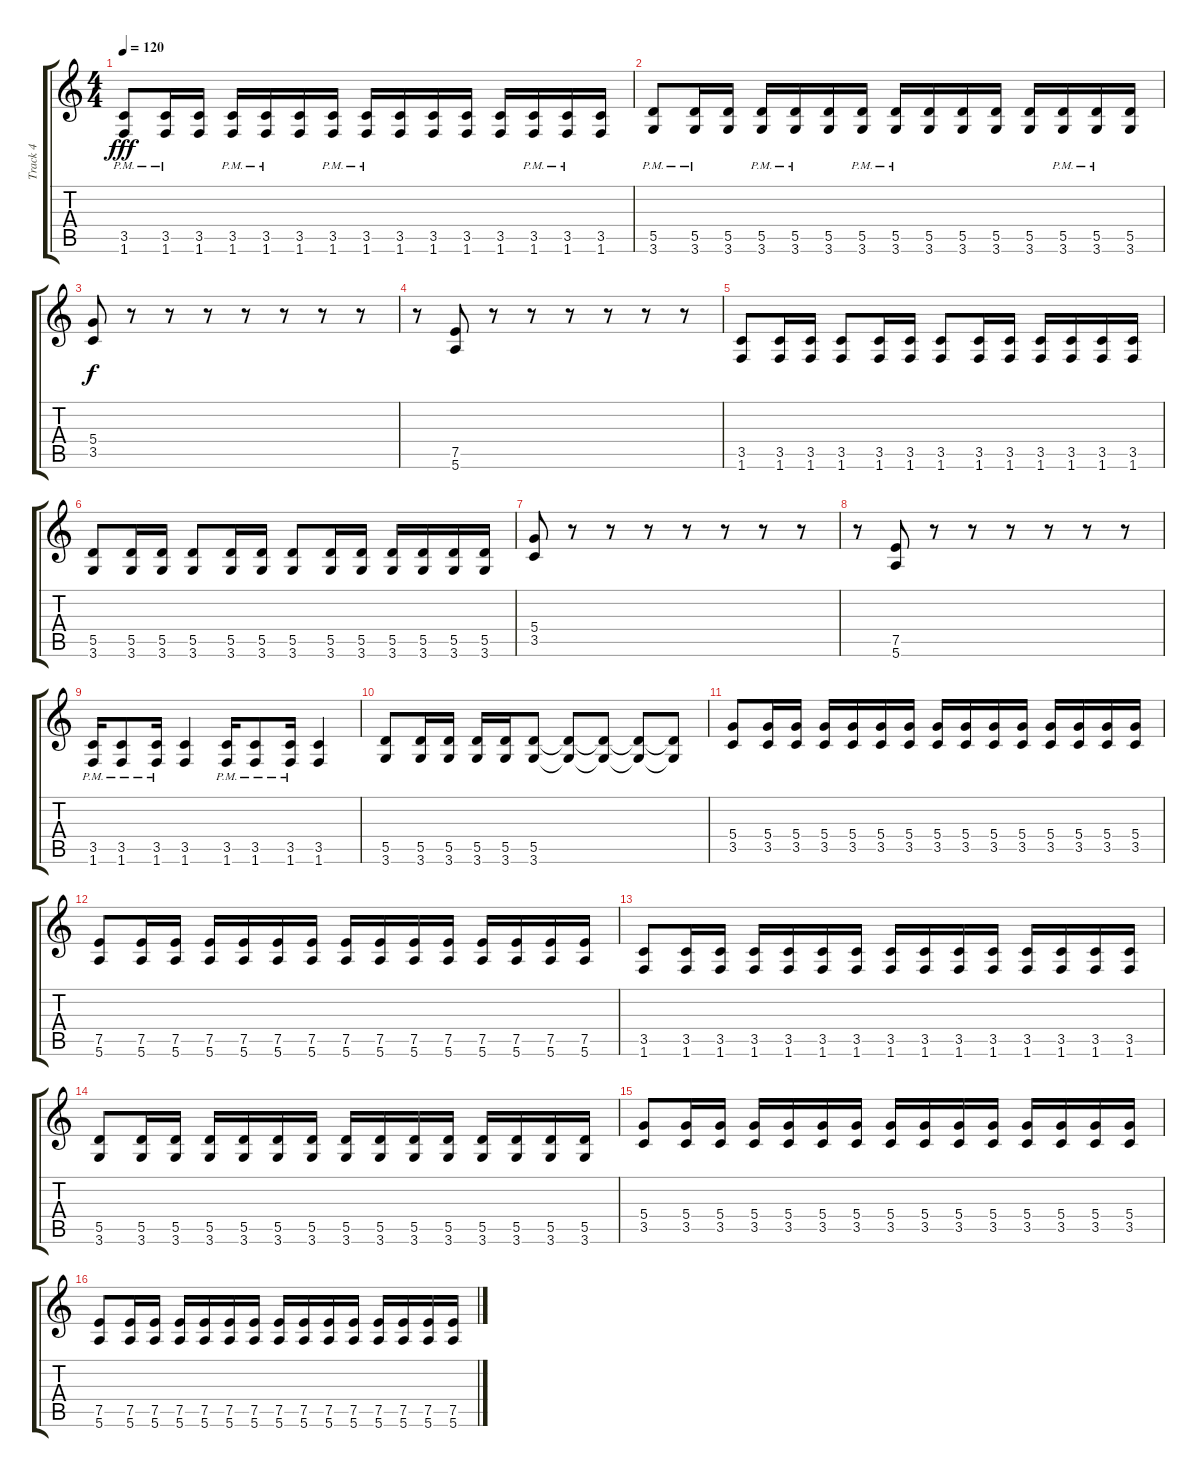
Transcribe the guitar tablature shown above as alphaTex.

\track ("Track 4" "Track 4") {instrument overdrivenguitar}
\staff {score tabs}
\tuning (E4 B3 G3 D3 A2 E2) {hide}
\ts (4 4)
\tempo 120
\clef g2
\ks c
(3.5{pm} 1.6).8{dy fff} (3.5{pm} 1.6).16 (3.5 1.6).16 (3.5{pm} 1.6).16 (3.5{pm} 1.6).16 (3.5 1.6).16 (3.5{pm} 1.6).16 (3.5{pm} 1.6).16 (3.5 1.6).16 (3.5 1.6).16 (3.5 1.6).16 (3.5 1.6).16 (3.5{pm} 1.6).16 (3.5{pm} 1.6).16 (3.5 1.6).16 |
(5.5{pm} 3.6).8 (5.5{pm} 3.6).16 (5.5 3.6).16 (5.5{pm} 3.6).16 (5.5{pm} 3.6).16 (5.5 3.6).16 (5.5{pm} 3.6).16 (5.5{pm} 3.6).16 (5.5 3.6).16 (5.5 3.6).16 (5.5 3.6).16 (5.5 3.6).16 (5.5{pm} 3.6).16 (5.5{pm} 3.6).16 (5.5 3.6).16 |
(5.4 3.5).8{dy f} r.8 r.8 r.8 r.8 r.8 r.8 r.8 |
r.8 (7.5 5.6).8 r.8 r.8 r.8 r.8 r.8 r.8 |
(3.5 1.6).8 (3.5 1.6).16 (3.5 1.6).16 (3.5 1.6).8 (3.5 1.6).16 (3.5 1.6).16 (3.5 1.6).8 (3.5 1.6).16 (3.5 1.6).16 (3.5 1.6).16 (3.5 1.6).16 (3.5 1.6).16 (3.5 1.6).16 |
(5.5 3.6).8 (5.5 3.6).16 (5.5 3.6).16 (5.5 3.6).8 (5.5 3.6).16 (5.5 3.6).16 (5.5 3.6).8 (5.5 3.6).16 (5.5 3.6).16 (5.5 3.6).16 (5.5 3.6).16 (5.5 3.6).16 (5.5 3.6).16 |
(5.4 3.5).8 r.8 r.8 r.8 r.8 r.8 r.8 r.8 |
r.8 (7.5 5.6).8 r.8 r.8 r.8 r.8 r.8 r.8 |
(3.5 1.6{pm}).16 (3.5 1.6{pm}).8 (3.5 1.6{pm}).16 (3.5 1.6).4 (3.5 1.6{pm}).16 (3.5 1.6{pm}).8 (3.5 1.6{pm}).16 (3.5 1.6).4 |
(5.5 3.6).8 (5.5 3.6).16 (5.5 3.6).16 (5.5 3.6).16 (5.5 3.6).16 (5.5 3.6).8 (5.5{t} 3.6{t}).8 (5.5{t} 3.6{t}).8 (5.5{t} 3.6{t}).8 (5.5{t} 3.6{t}).8 |
(5.4 3.5).8 (5.4 3.5).16 (5.4 3.5).16 (5.4 3.5).16 (5.4 3.5).16 (5.4 3.5).16 (5.4 3.5).16 (5.4 3.5).16 (5.4 3.5).16 (5.4 3.5).16 (5.4 3.5).16 (5.4 3.5).16 (5.4 3.5).16 (5.4 3.5).16 (5.4 3.5).16 |
(7.5 5.6).8 (7.5 5.6).16 (7.5 5.6).16 (7.5 5.6).16 (7.5 5.6).16 (7.5 5.6).16 (7.5 5.6).16 (7.5 5.6).16 (7.5 5.6).16 (7.5 5.6).16 (7.5 5.6).16 (7.5 5.6).16 (7.5 5.6).16 (7.5 5.6).16 (7.5 5.6).16 |
(3.5 1.6).8 (3.5 1.6).16 (3.5 1.6).16 (3.5 1.6).16 (3.5 1.6).16 (3.5 1.6).16 (3.5 1.6).16 (3.5 1.6).16 (3.5 1.6).16 (3.5 1.6).16 (3.5 1.6).16 (3.5 1.6).16 (3.5 1.6).16 (3.5 1.6).16 (3.5 1.6).16 |
(5.5 3.6).8 (5.5 3.6).16 (5.5 3.6).16 (5.5 3.6).16 (5.5 3.6).16 (5.5 3.6).16 (5.5 3.6).16 (5.5 3.6).16 (5.5 3.6).16 (5.5 3.6).16 (5.5 3.6).16 (5.5 3.6).16 (5.5 3.6).16 (5.5 3.6).16 (5.5 3.6).16 |
(5.4 3.5).8 (5.4 3.5).16 (5.4 3.5).16 (5.4 3.5).16 (5.4 3.5).16 (5.4 3.5).16 (5.4 3.5).16 (5.4 3.5).16 (5.4 3.5).16 (5.4 3.5).16 (5.4 3.5).16 (5.4 3.5).16 (5.4 3.5).16 (5.4 3.5).16 (5.4 3.5).16 |
(7.5 5.6).8 (7.5 5.6).16 (7.5 5.6).16 (7.5 5.6).16 (7.5 5.6).16 (7.5 5.6).16 (7.5 5.6).16 (7.5 5.6).16 (7.5 5.6).16 (7.5 5.6).16 (7.5 5.6).16 (7.5 5.6).16 (7.5 5.6).16 (7.5 5.6).16 (7.5 5.6).16
